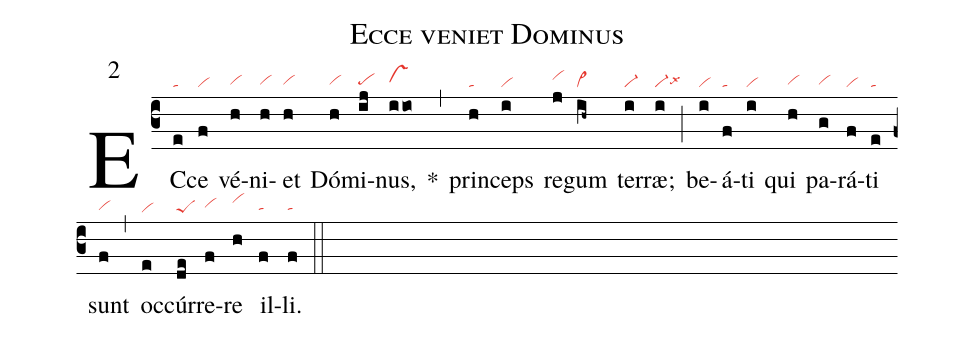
name: Ecce veniet Dominus;
mode: 2;
nabc-lines: 1;
%%
(c3)
EC(e|ta)ce(f|vi) vé(h|vihg)ni(h|vihg)et(h|vihg) Dó(h|vihg)mi(ij|pehg)nus,(i/io|vshh) *(,)
prin(h|ta)ceps(i|vi) re(j|vihi)gum(ih~|vi>) ter(i|vi-)ræ;(i|vi-lsx6) (;)
be(i|vi)á(f|ta)ti(i|vi) qui(h|vihg) pa(g|vihg)rá(f|vi)ti(e|ta) sunt(f|vihg) (,)
oc(e|vi)cúr(de|peS)re(f|vihh)re(h|vihj) il(f|tahg)li.(f|tahg) (::)
